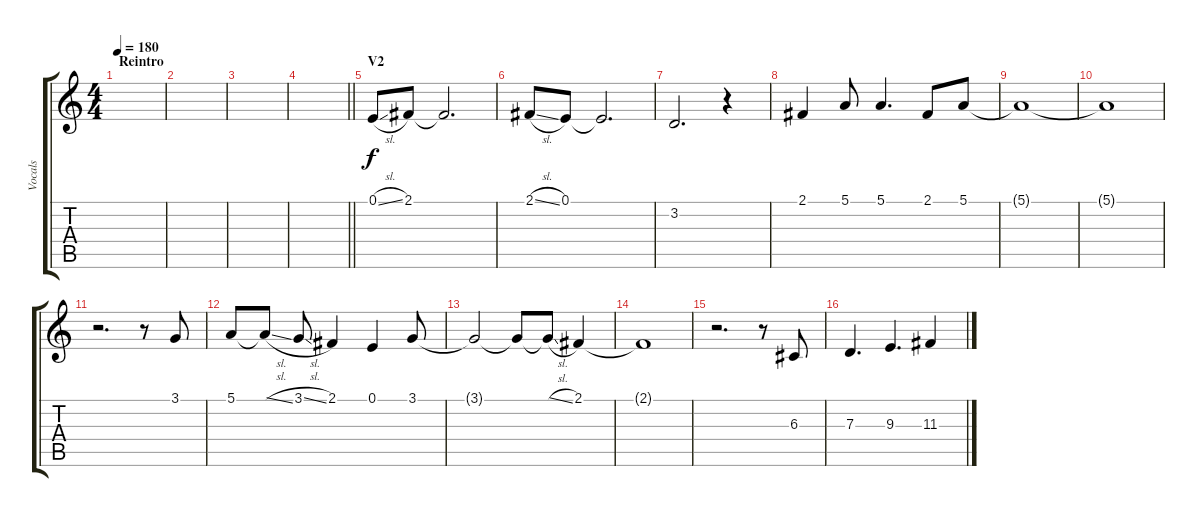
\track ("Vocals" "Vocals") {instrument clarinet}
\staff {score tabs}
\tuning (E4 B3 G3 D3 A2 D2) {hide}
\ts (4 4)
\section ("" "Reintro")
\tempo 180
\clef g2
\ks c
|
|
|
\barLineRight lightlight
|
\section ("" "V2")
0.1{sl}.8 2.1.8 2.1{t}.2{d} |
2.1{sl}.8 0.1.8 0.1{t}.2{d} |
3.2.2{d} r.4 |
2.1.4 5.1.8 5.1.4{d} 2.1.8 5.1.8 |
5.1{t}.1 |
5.1{t}.1 |
r.2{d} r.8 3.1.8 |
5.1.8 5.1{sl t}.8 3.1{sl}.8 2.1.4 0.1.4 3.1.8 |
3.1{t}.2 3.1{t}.8 3.1{sl t}.8 2.1.4 |
2.1{t}.1 |
r.2{d} r.8 6.3.8 |
7.3.4{d} 9.3.4{d} 11.3.4
